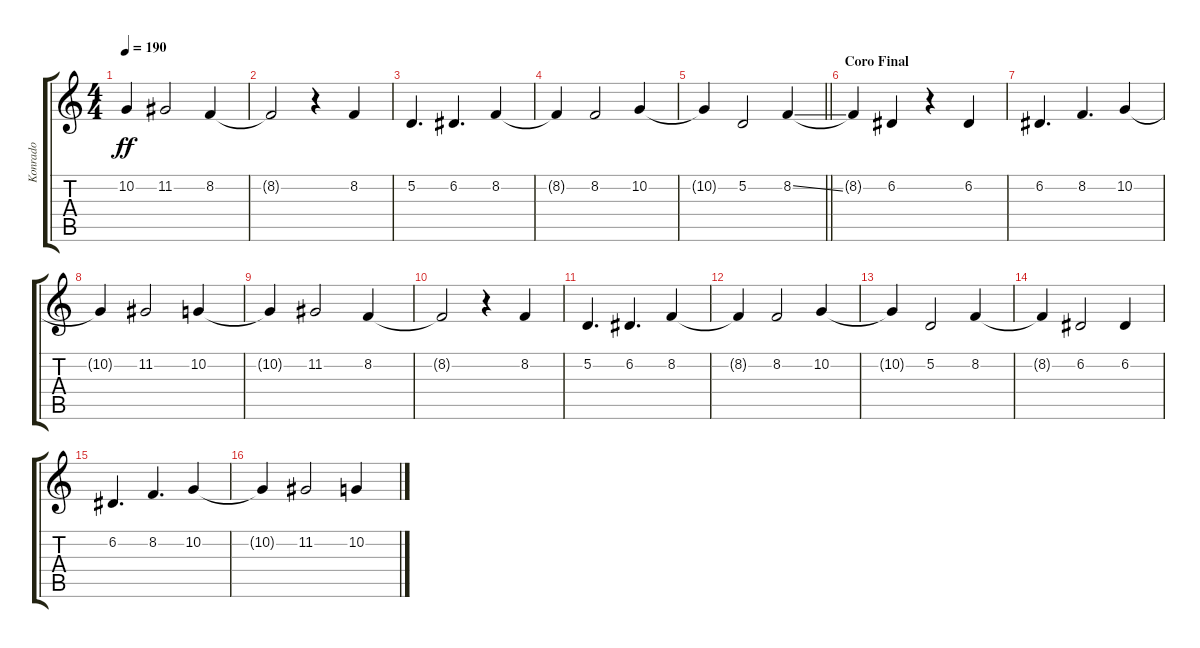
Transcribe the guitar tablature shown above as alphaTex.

\track ("Konrado" "Konrado") {instrument oboe}
\staff {score tabs}
\tuning (D4 A3 F3 C3 G2 C2) {hide}
\ts (4 4)
\tempo 190
\clef g2
\ks c
10.2{t}.4{dy ff} 11.2.2 8.2.4 |
8.2{t}.2 r.4 8.2.4 |
5.2.4{d} 6.2.4{d} 8.2.4 |
8.2{t}.4 8.2.2 10.2.4 |
\barLineRight lightlight
10.2{t}.4 5.2.2 8.2{ss}.4 |
\section ("" "Coro Final")
8.2{t}.4 6.2.4 r.4 6.2.4 |
6.2.4{d} 8.2.4{d} 10.2.4 |
10.2{t}.4 11.2.2 10.2.4 |
10.2{t}.4 11.2.2 8.2.4 |
8.2{t}.2 r.4 8.2.4 |
5.2.4{d} 6.2.4{d} 8.2.4 |
8.2{t}.4 8.2.2 10.2.4 |
10.2{t}.4 5.2.2 8.2.4 |
8.2{t}.4 6.2.2 6.2.4 |
6.2.4{d} 8.2.4{d} 10.2.4 |
10.2{t}.4 11.2.2 10.2.4
